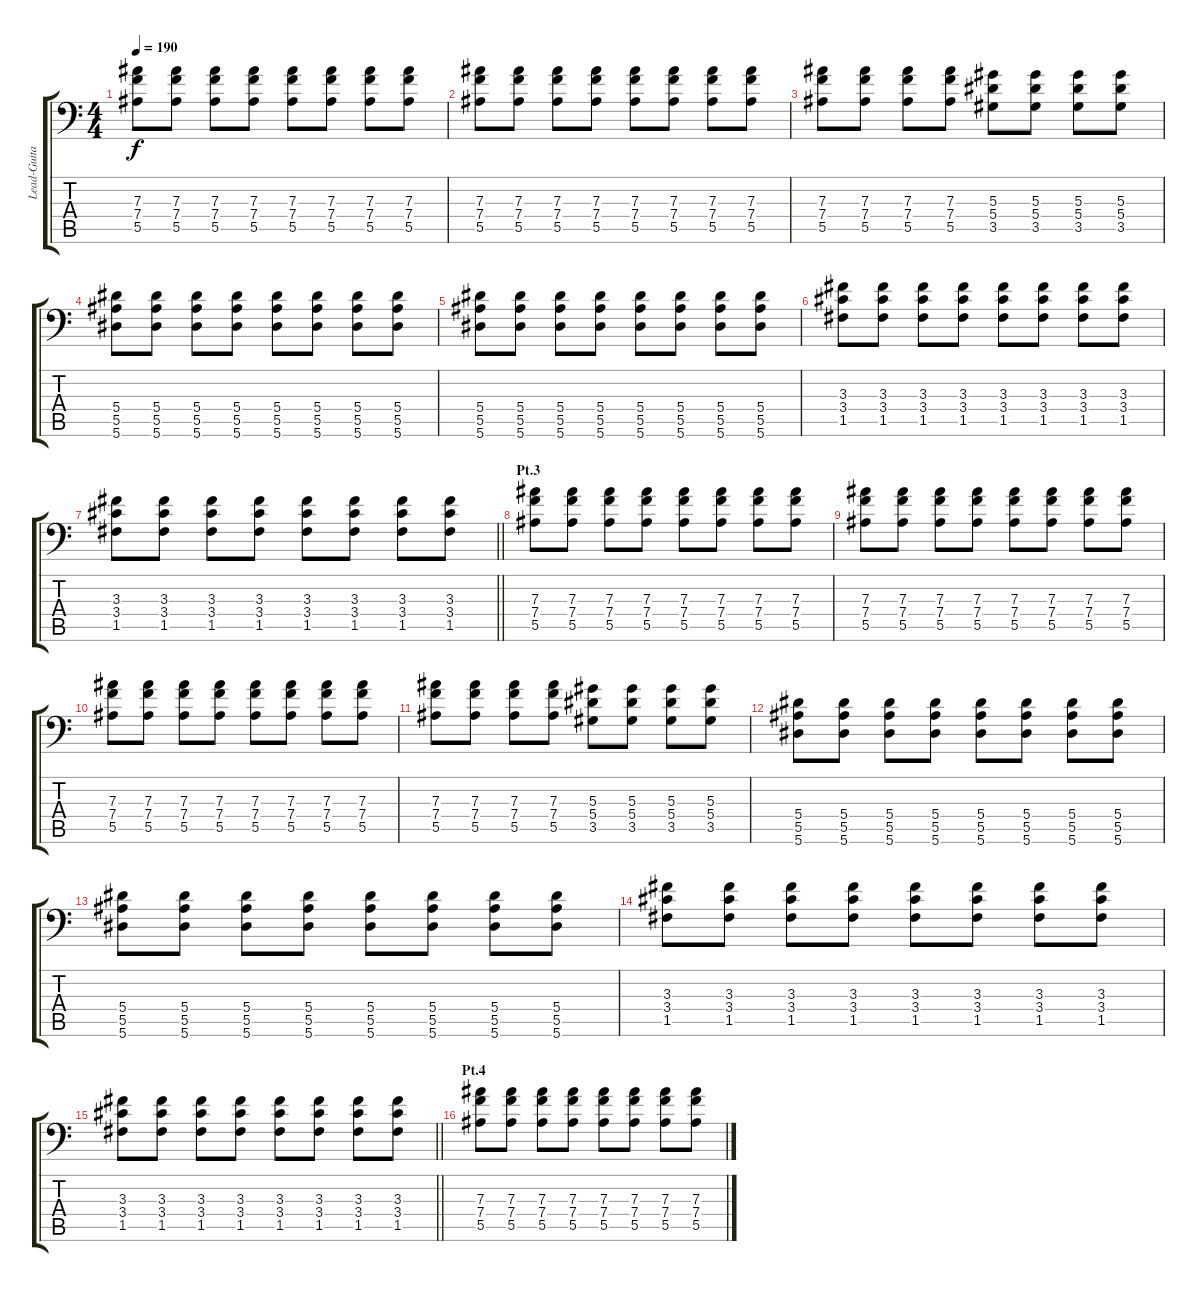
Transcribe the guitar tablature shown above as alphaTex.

\track ("Lead-Guitar" "Lead-Guita") {instrument overdrivenguitar}
\staff {score tabs}
\tuning (C4 G3 Eb3 Bb2 F2 Bb1) {hide}
\ts (4 4)
\tempo 190
\clef f4
\ks c
(7.3 7.4 5.5).8{dy f} (7.3 7.4 5.5).8 (7.3 7.4 5.5).8 (7.3 7.4 5.5).8 (7.3 7.4 5.5).8 (7.3 7.4 5.5).8 (7.3 7.4 5.5).8 (7.3 7.4 5.5).8 |
(7.3 7.4 5.5).8 (7.3 7.4 5.5).8 (7.3 7.4 5.5).8 (7.3 7.4 5.5).8 (7.3 7.4 5.5).8 (7.3 7.4 5.5).8 (7.3 7.4 5.5).8 (7.3 7.4 5.5).8 |
(7.3 7.4 5.5).8 (7.3 7.4 5.5).8 (7.3 7.4 5.5).8 (7.3 7.4 5.5).8 (5.3 5.4 3.5).8 (5.3 5.4 3.5).8 (5.3 5.4 3.5).8 (5.3 5.4 3.5).8 |
(5.4 5.5 5.6).8 (5.4 5.5 5.6).8 (5.4 5.5 5.6).8 (5.4 5.5 5.6).8 (5.4 5.5 5.6).8 (5.4 5.5 5.6).8 (5.4 5.5 5.6).8 (5.4 5.5 5.6).8 |
(5.4 5.5 5.6).8 (5.4 5.5 5.6).8 (5.4 5.5 5.6).8 (5.4 5.5 5.6).8 (5.4 5.5 5.6).8 (5.4 5.5 5.6).8 (5.4 5.5 5.6).8 (5.4 5.5 5.6).8 |
(3.3 3.4 1.5).8 (3.3 3.4 1.5).8 (3.3 3.4 1.5).8 (3.3 3.4 1.5).8 (3.3 3.4 1.5).8 (3.3 3.4 1.5).8 (3.3 3.4 1.5).8 (3.3 3.4 1.5).8 |
\barLineRight lightlight
(3.3 3.4 1.5).8 (3.3 3.4 1.5).8 (3.3 3.4 1.5).8 (3.3 3.4 1.5).8 (3.3 3.4 1.5).8 (3.3 3.4 1.5).8 (3.3 3.4 1.5).8 (3.3 3.4 1.5).8 |
\section ("" "Pt.3")
(7.3 7.4 5.5).8 (7.3 7.4 5.5).8 (7.3 7.4 5.5).8 (7.3 7.4 5.5).8 (7.3 7.4 5.5).8 (7.3 7.4 5.5).8 (7.3 7.4 5.5).8 (7.3 7.4 5.5).8 |
(7.3 7.4 5.5).8 (7.3 7.4 5.5).8 (7.3 7.4 5.5).8 (7.3 7.4 5.5).8 (7.3 7.4 5.5).8 (7.3 7.4 5.5).8 (7.3 7.4 5.5).8 (7.3 7.4 5.5).8 |
(7.3 7.4 5.5).8 (7.3 7.4 5.5).8 (7.3 7.4 5.5).8 (7.3 7.4 5.5).8 (7.3 7.4 5.5).8 (7.3 7.4 5.5).8 (7.3 7.4 5.5).8 (7.3 7.4 5.5).8 |
(7.3 7.4 5.5).8 (7.3 7.4 5.5).8 (7.3 7.4 5.5).8 (7.3 7.4 5.5).8 (5.3 5.4 3.5).8 (5.3 5.4 3.5).8 (5.3 5.4 3.5).8 (5.3 5.4 3.5).8 |
(5.4 5.5 5.6).8 (5.4 5.5 5.6).8 (5.4 5.5 5.6).8 (5.4 5.5 5.6).8 (5.4 5.5 5.6).8 (5.4 5.5 5.6).8 (5.4 5.5 5.6).8 (5.4 5.5 5.6).8 |
(5.4 5.5 5.6).8 (5.4 5.5 5.6).8 (5.4 5.5 5.6).8 (5.4 5.5 5.6).8 (5.4 5.5 5.6).8 (5.4 5.5 5.6).8 (5.4 5.5 5.6).8 (5.4 5.5 5.6).8 |
(3.3 3.4 1.5).8 (3.3 3.4 1.5).8 (3.3 3.4 1.5).8 (3.3 3.4 1.5).8 (3.3 3.4 1.5).8 (3.3 3.4 1.5).8 (3.3 3.4 1.5).8 (3.3 3.4 1.5).8 |
\barLineRight lightlight
(3.3 3.4 1.5).8 (3.3 3.4 1.5).8 (3.3 3.4 1.5).8 (3.3 3.4 1.5).8 (3.3 3.4 1.5).8 (3.3 3.4 1.5).8 (3.3 3.4 1.5).8 (3.3 3.4 1.5).8 |
\section ("" "Pt.4")
(7.3 7.4 5.5).8 (7.3 7.4 5.5).8 (7.3 7.4 5.5).8 (7.3 7.4 5.5).8 (7.3 7.4 5.5).8 (7.3 7.4 5.5).8 (7.3 7.4 5.5).8 (7.3 7.4 5.5).8
